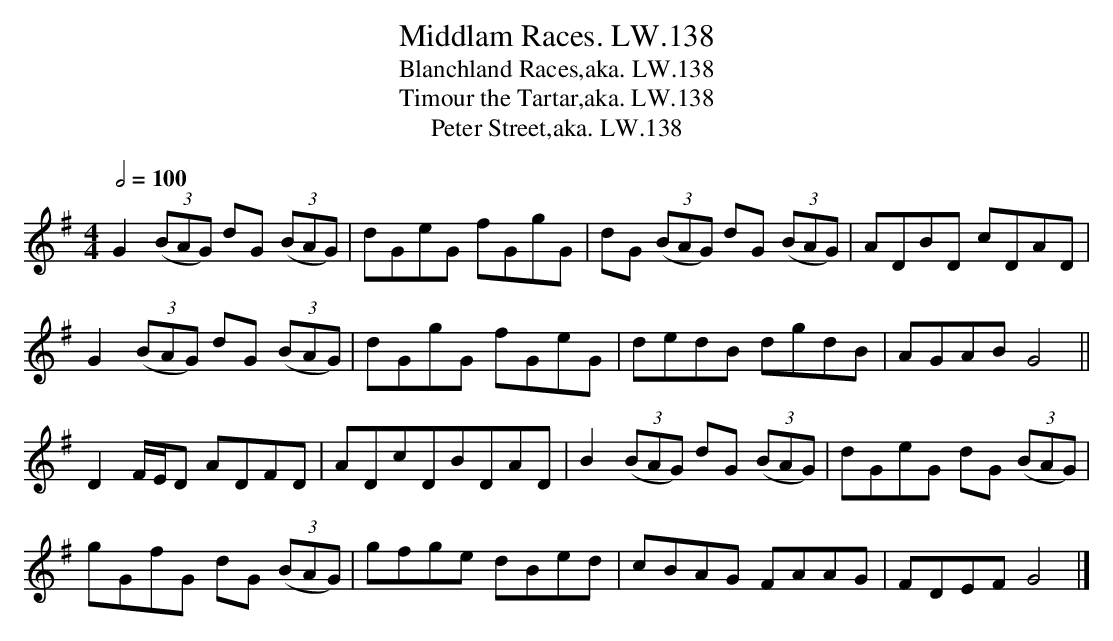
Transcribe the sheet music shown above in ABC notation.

X:1
T:Middlam Races. LW.138
T:Blanchland Races,aka. LW.138
T:Timour the Tartar,aka. LW.138
T:Peter Street,aka. LW.138
M:4/4
Q:1/2=100
L:1/8
K:G
G2 ((3BAG) dG ((3BAG) | dGeG fGgG | dG ((3BAG) dG ((3BAG) | ADBD cDAD |
G2 ((3BAG) dG ((3BAG) | dGgG fGeG | dedB dgdB | AGAB G4 ||
D2 F/E/D ADFD | ADcDBDAD | B2 ((3BAG) dG ((3BAG) | dGeG dG ((3BAG) |
gGfG dG ((3BAG) | gfge dBed | cBAG FAAG | FDEF G4 |]
